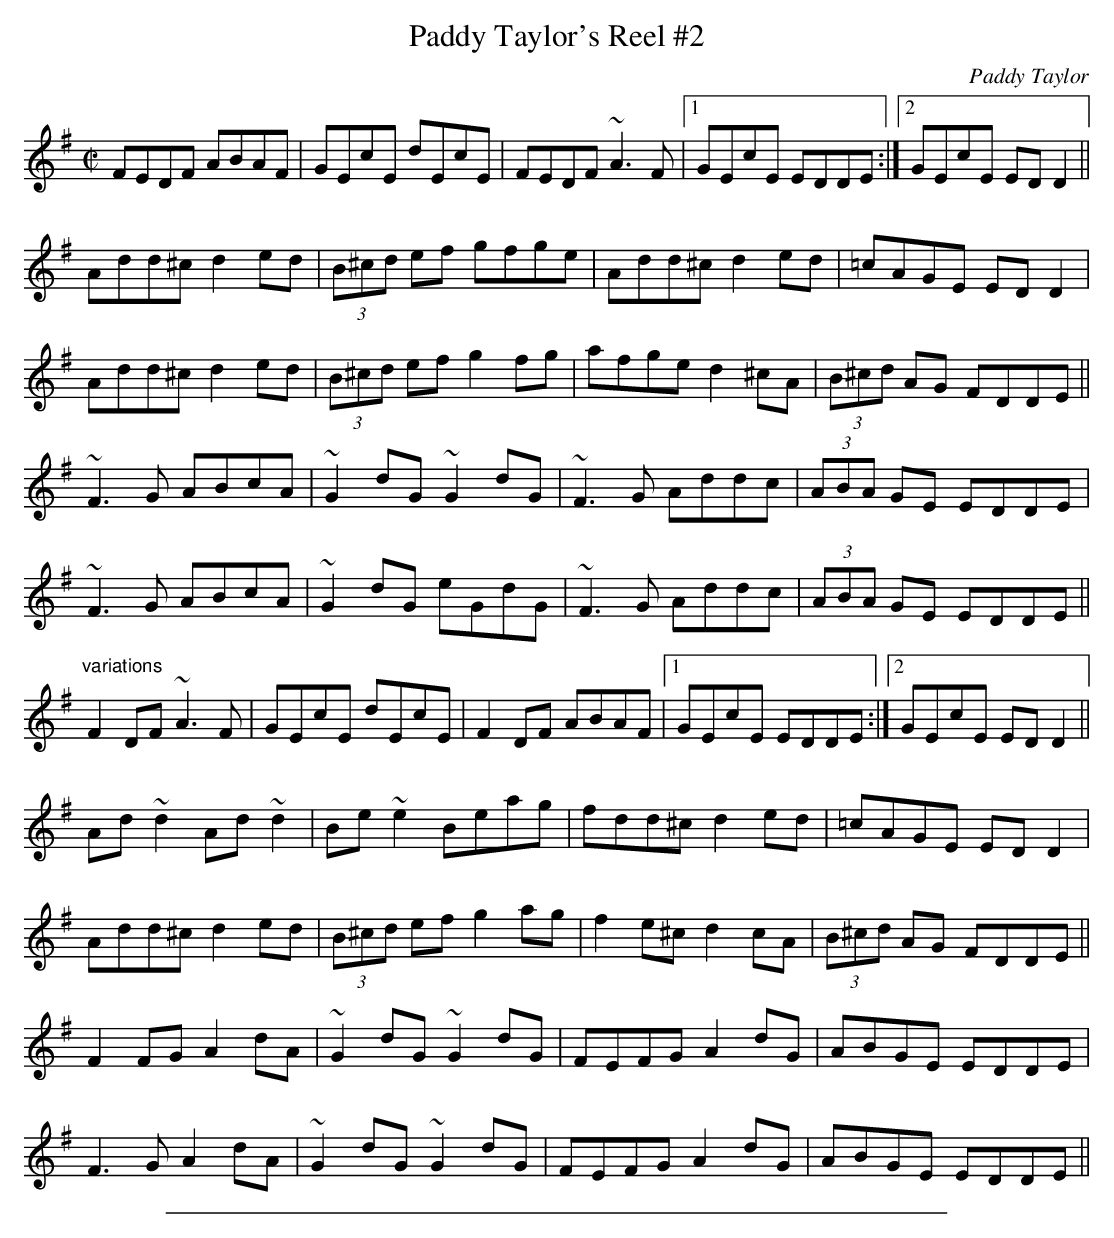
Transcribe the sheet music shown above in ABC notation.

X:1
T: Paddy Taylor's Reel #2
C:Paddy Taylor
M:C|
K:Dmix
FEDF ABAF|GEcE dEcE|FEDF ~A3F|1 GEcE EDDE:|2 GEcE EDD2||
Add^c d2ed|(3B^cd ef gfge|Add^c d2ed|=cAGE EDD2|
Add^c d2ed|(3B^cd ef g2fg|afge d2^cA|(3B^cd AG FDDE||
~F3G ABcA|~G2dG ~G2dG|~F3G Addc|(3ABA GE EDDE|
~F3G ABcA|~G2dG eGdG|~F3G Addc|(3ABA GE EDDE||
"variations"
F2DF ~A3F|GEcE dEcE|F2DF ABAF|1 GEcE EDDE:|2 GEcE EDD2||
Ad~d2 Ad~d2|Be~e2 Beag|fdd^c d2ed|=cAGE EDD2|
Add^c d2ed|(3B^cd ef g2ag|f2e^c d2cA|(3B^cd AG FDDE||
F2FG A2dA|~G2dG ~G2dG|FEFG A2dG|ABGE EDDE|
F3G A2dA|~G2dG ~G2dG|FEFG A2dG|ABGE EDDE||
